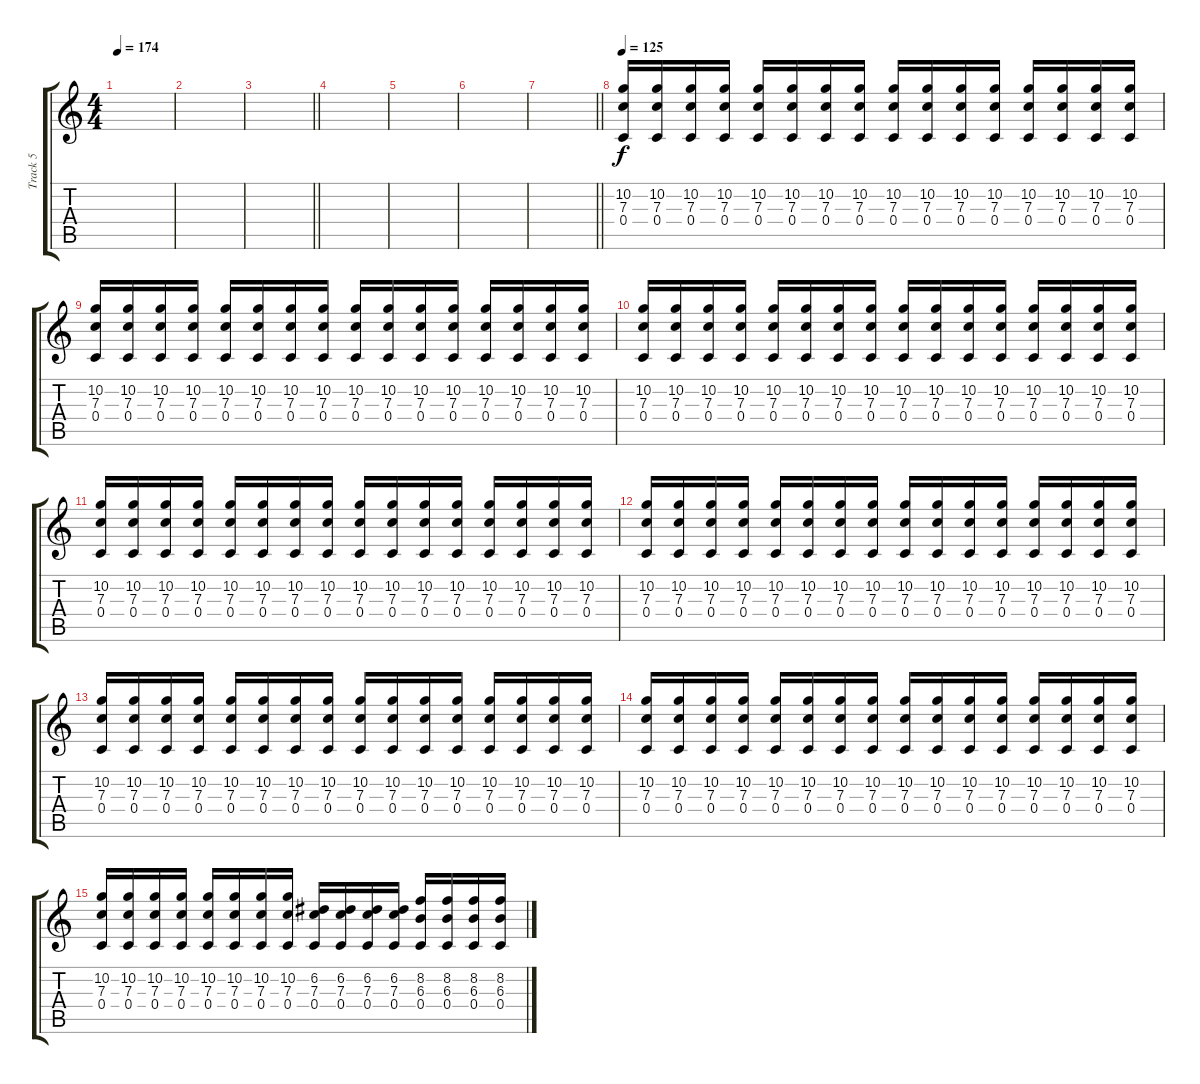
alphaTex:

\track ("Track 5" "Track 5") {instrument distortionguitar}
\staff {score tabs}
\tuning (D4 A3 F3 C3 G2 C2) {hide}
\ts (4 4)
\tempo 174
\clef g2
\ks c
|
|
\barLineRight lightlight
|
\section ("" "")
|
|
|
\barLineRight lightlight
|
\section ("" "")
\tempo 125
(10.2 7.3 0.4).16 (10.2 7.3 0.4).16 (10.2 7.3 0.4).16 (10.2 7.3 0.4).16 (10.2 7.3 0.4).16 (10.2 7.3 0.4).16 (10.2 7.3 0.4).16 (10.2 7.3 0.4).16 (10.2 7.3 0.4).16 (10.2 7.3 0.4).16 (10.2 7.3 0.4).16 (10.2 7.3 0.4).16 (10.2 7.3 0.4).16 (10.2 7.3 0.4).16 (10.2 7.3 0.4).16 (10.2 7.3 0.4).16 |
(10.2 7.3 0.4).16 (10.2 7.3 0.4).16 (10.2 7.3 0.4).16 (10.2 7.3 0.4).16 (10.2 7.3 0.4).16 (10.2 7.3 0.4).16 (10.2 7.3 0.4).16 (10.2 7.3 0.4).16 (10.2 7.3 0.4).16 (10.2 7.3 0.4).16 (10.2 7.3 0.4).16 (10.2 7.3 0.4).16 (10.2 7.3 0.4).16 (10.2 7.3 0.4).16 (10.2 7.3 0.4).16 (10.2 7.3 0.4).16 |
(10.2 7.3 0.4).16 (10.2 7.3 0.4).16 (10.2 7.3 0.4).16 (10.2 7.3 0.4).16 (10.2 7.3 0.4).16 (10.2 7.3 0.4).16 (10.2 7.3 0.4).16 (10.2 7.3 0.4).16 (10.2 7.3 0.4).16 (10.2 7.3 0.4).16 (10.2 7.3 0.4).16 (10.2 7.3 0.4).16 (10.2 7.3 0.4).16 (10.2 7.3 0.4).16 (10.2 7.3 0.4).16 (10.2 7.3 0.4).16 |
(10.2 7.3 0.4).16 (10.2 7.3 0.4).16 (10.2 7.3 0.4).16 (10.2 7.3 0.4).16 (10.2 7.3 0.4).16 (10.2 7.3 0.4).16 (10.2 7.3 0.4).16 (10.2 7.3 0.4).16 (10.2 7.3 0.4).16 (10.2 7.3 0.4).16 (10.2 7.3 0.4).16 (10.2 7.3 0.4).16 (10.2 7.3 0.4).16 (10.2 7.3 0.4).16 (10.2 7.3 0.4).16 (10.2 7.3 0.4).16 |
(10.2 7.3 0.4).16 (10.2 7.3 0.4).16 (10.2 7.3 0.4).16 (10.2 7.3 0.4).16 (10.2 7.3 0.4).16 (10.2 7.3 0.4).16 (10.2 7.3 0.4).16 (10.2 7.3 0.4).16 (10.2 7.3 0.4).16 (10.2 7.3 0.4).16 (10.2 7.3 0.4).16 (10.2 7.3 0.4).16 (10.2 7.3 0.4).16 (10.2 7.3 0.4).16 (10.2 7.3 0.4).16 (10.2 7.3 0.4).16 |
(10.2 7.3 0.4).16 (10.2 7.3 0.4).16 (10.2 7.3 0.4).16 (10.2 7.3 0.4).16 (10.2 7.3 0.4).16 (10.2 7.3 0.4).16 (10.2 7.3 0.4).16 (10.2 7.3 0.4).16 (10.2 7.3 0.4).16 (10.2 7.3 0.4).16 (10.2 7.3 0.4).16 (10.2 7.3 0.4).16 (10.2 7.3 0.4).16 (10.2 7.3 0.4).16 (10.2 7.3 0.4).16 (10.2 7.3 0.4).16 |
(10.2 7.3 0.4).16 (10.2 7.3 0.4).16 (10.2 7.3 0.4).16 (10.2 7.3 0.4).16 (10.2 7.3 0.4).16 (10.2 7.3 0.4).16 (10.2 7.3 0.4).16 (10.2 7.3 0.4).16 (10.2 7.3 0.4).16 (10.2 7.3 0.4).16 (10.2 7.3 0.4).16 (10.2 7.3 0.4).16 (10.2 7.3 0.4).16 (10.2 7.3 0.4).16 (10.2 7.3 0.4).16 (10.2 7.3 0.4).16 |
(10.2 7.3 0.4).16 (10.2 7.3 0.4).16 (10.2 7.3 0.4).16 (10.2 7.3 0.4).16 (10.2 7.3 0.4).16 (10.2 7.3 0.4).16 (10.2 7.3 0.4).16 (10.2 7.3 0.4).16 (6.2 7.3 0.4).16 (6.2 7.3 0.4).16 (6.2 7.3 0.4).16 (6.2 7.3 0.4).16 (8.2 6.3 0.4).16 (8.2 6.3 0.4).16 (8.2 6.3 0.4).16 (8.2 6.3 0.4).16
